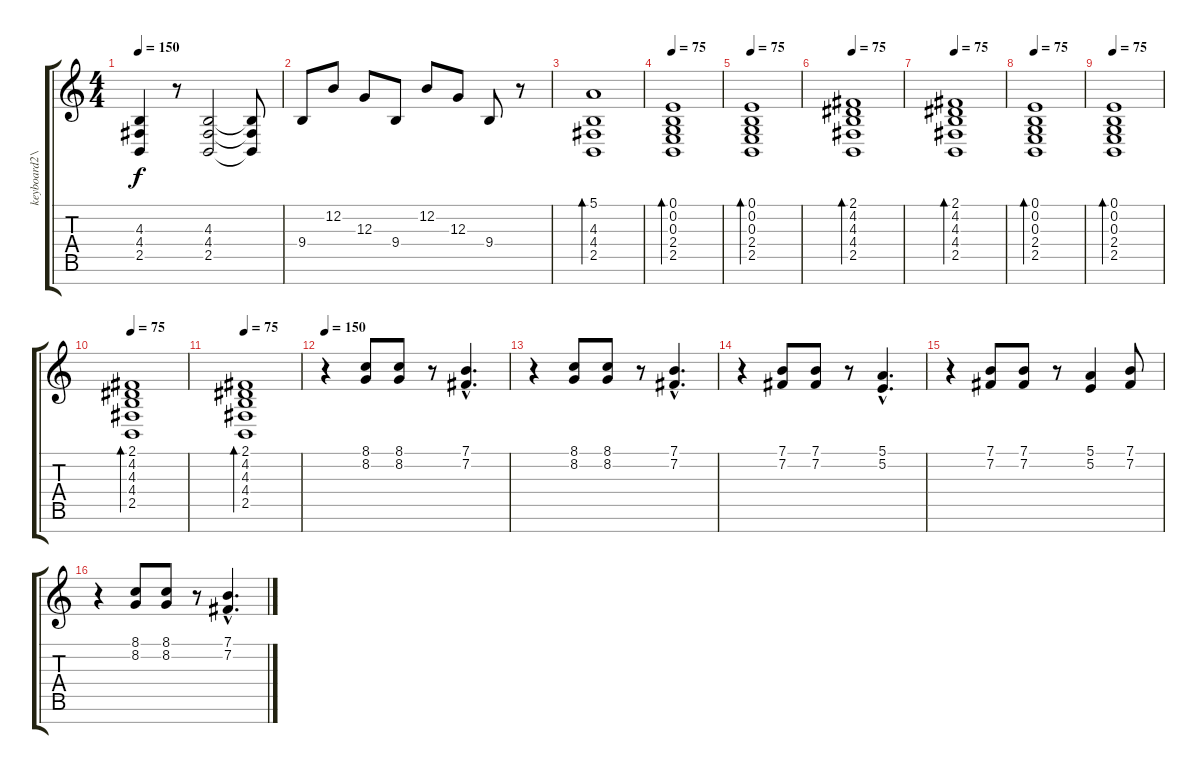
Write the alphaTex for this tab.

\track ("keyboard2\\guitar2" "keyboard2\\") {instrument brightacousticpiano}
\staff {score tabs}
\tuning (E4 B3 G3 D3 A2 E2 B1) {hide}
\ts (4 4)
\tempo 150
\clef g2
\ks c
(4.3 4.4 2.5).4{dy f} r.8 (4.3 4.4 2.5).2 (4.3{t} 4.4{t} 2.5{t}).8 |
9.4.8{volume 8 instrument acousticguitarsteel} 12.2.8 12.3.8 9.4.8 12.2.8 12.3.8 9.4.8 r.8 |
(5.1 4.3 4.4 2.5).1{bd 480} |
\tempo 75
(0.1 0.2 0.3 2.4 2.5).1{bd 240} |
\tempo 75
(0.1 0.2 0.3 2.4 2.5).1{bd 240} |
\tempo 75
(2.1 4.2 4.3 4.4 2.5).1{bd 240} |
\tempo 75
(2.1 4.2 4.3 4.4 2.5).1{bd 240} |
\tempo 75
(0.1 0.2 0.3 2.4 2.5).1{bd 240} |
\tempo 75
(0.1 0.2 0.3 2.4 2.5).1{bd 240} |
\tempo 75
(2.1 4.2 4.3 4.4 2.5).1{bd 240} |
\tempo 75
(2.1 4.2 4.3 4.4 2.5).1{bd 240} |
\tempo 150
r.4 (8.1 8.2).8{volume 9 instrument distortionguitar} (8.1 8.2).8 r.8 (7.1{hac} 7.2{hac}).4{d} |
r.4 (8.1 8.2).8{volume 9 instrument distortionguitar} (8.1 8.2).8 r.8 (7.1{hac} 7.2{hac}).4{d} |
r.4 (7.1 7.2).8{volume 9 instrument distortionguitar} (7.1 7.2).8 r.8 (5.1{hac} 5.2{hac}).4{d} |
r.4 (7.1 7.2).8{volume 9 instrument distortionguitar} (7.1 7.2).8 r.8 (5.1 5.2).4 (7.1 7.2).8 |
r.4 (8.1 8.2).8{volume 9 instrument distortionguitar} (8.1 8.2).8 r.8 (7.1{hac} 7.2{hac}).4{d}
